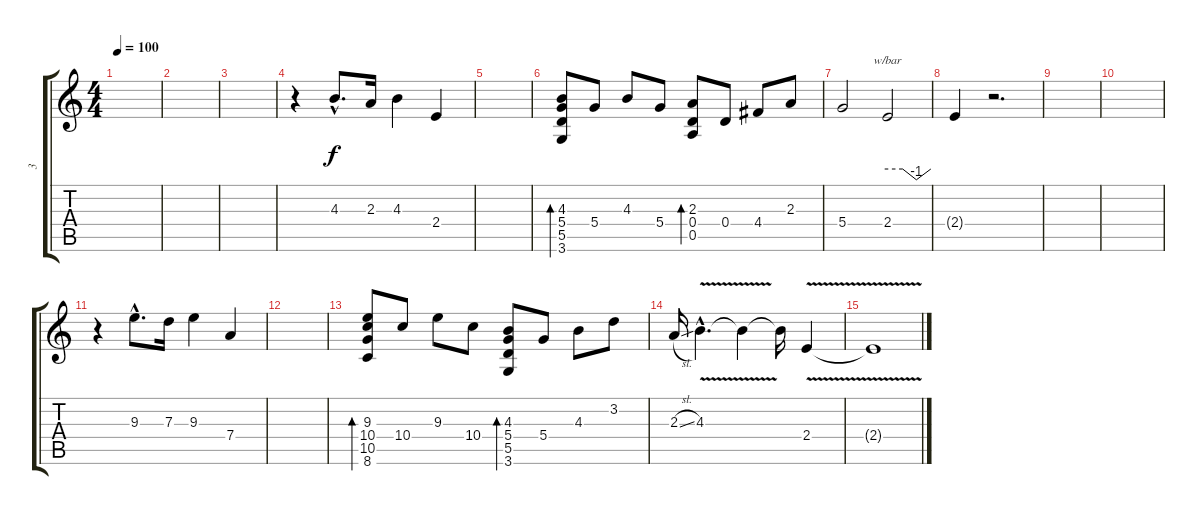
\track ("3" "3") {instrument acousticguitarsteel}
\staff {score tabs}
\tuning (E4 B3 G3 D3 A2 E2) {hide}
\ts (4 4)
\tempo 100
\clef g2
\ks c
|
|
|
r.4 4.3{hac}.8{d} 2.3.16 4.3.4 2.4.4 |
|
(4.3 5.4 5.5 3.6).8{bd 120} 5.4.8 4.3.8 5.4.8 (2.3 0.4 0.5).8{bd 120} 0.4.8 4.4.8 2.3.8 |
5.4.2 2.4.2{tbe (custom default 0 0 21 0 40 -4 60 0)} |
2.4{t}.4 r.2{d} |
|
|
r.4 9.3{hac}.8{d} 7.3.16 9.3.4 7.4.4 |
|
(9.3 10.4 10.5 8.6).8{bd 120} 10.4.8 9.3.8 10.4.8 (4.3 5.4 5.5 3.6).8{bd 120} 5.4.8 4.3.8 3.2.8 |
2.3{sl}.16 4.3{v hac}.4{d} 4.3{t}.4 4.3{t}.16 2.4{v}.4 |
2.4{t}.1
